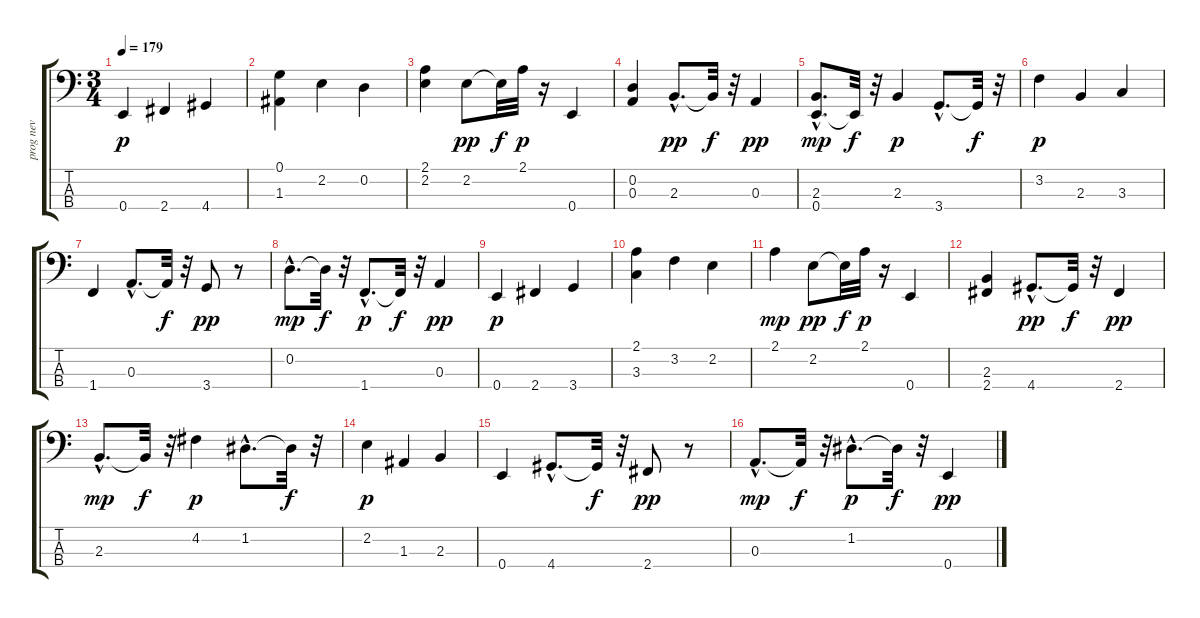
\track ("prog nev" "prog nev") {instrument acousticbass}
\staff {score tabs}
\tuning (G2 D2 A1 E1) {hide}
\ts (3 4)
\tempo 179
\clef f4
\ks c
0.4.4{dy p} 2.4.4 4.4.4 |
(0.1 1.3).4 2.2.4 0.2.4 |
(2.1 2.2).4 2.2.8{dy pp} 2.2{t}.32{dy f} 2.1.32{dy p} r.16 0.4.4 |
(0.2 0.3).4 2.3{hac}.8{d dy pp} 2.3{t}.32{dy f} r.32 0.3.4{dy pp} |
(2.3 0.4{hac}).8{d dy mp} 0.4{t}.32{dy f} r.32 2.3.4{dy p} 3.4{hac}.8{d} 3.4{t}.32{dy f} r.32 |
3.2.4{dy p} 2.3.4 3.3.4 |
1.4.4 0.3{hac}.8{d} 0.3{t}.32{dy f} r.32 3.4.8{dy pp} r.8 |
0.2{hac}.8{d dy mp} 0.2{t}.32{dy f} r.32 1.4{hac}.8{d dy p} 1.4{t}.32{dy f} r.32 0.3.4{dy pp} |
0.4.4{dy p} 2.4.4 3.4.4 |
(2.1 3.3).4 3.2.4 2.2.4 |
2.1.4{dy mp} 2.2.8{dy pp} 2.2{t}.32{dy f} 2.1.32{dy p} r.16 0.4.4 |
(2.3 2.4).4 4.4{hac}.8{d dy pp} 4.4{t}.32{dy f} r.32 2.4.4{dy pp} |
2.3{hac}.8{d dy mp} 2.3{t}.32{dy f} r.32 4.2.4{dy p} 1.2{hac}.8{d} 1.2{t}.32{dy f} r.32 |
2.2.4{dy p} 1.3.4 2.3.4 |
0.4.4 4.4{hac}.8{d} 4.4{t}.32{dy f} r.32 2.4.8{dy pp} r.8 |
0.3{hac}.8{d dy mp} 0.3{t}.32{dy f} r.32 1.2{hac}.8{d dy p} 1.2{t}.32{dy f} r.32 0.4.4{dy pp}
